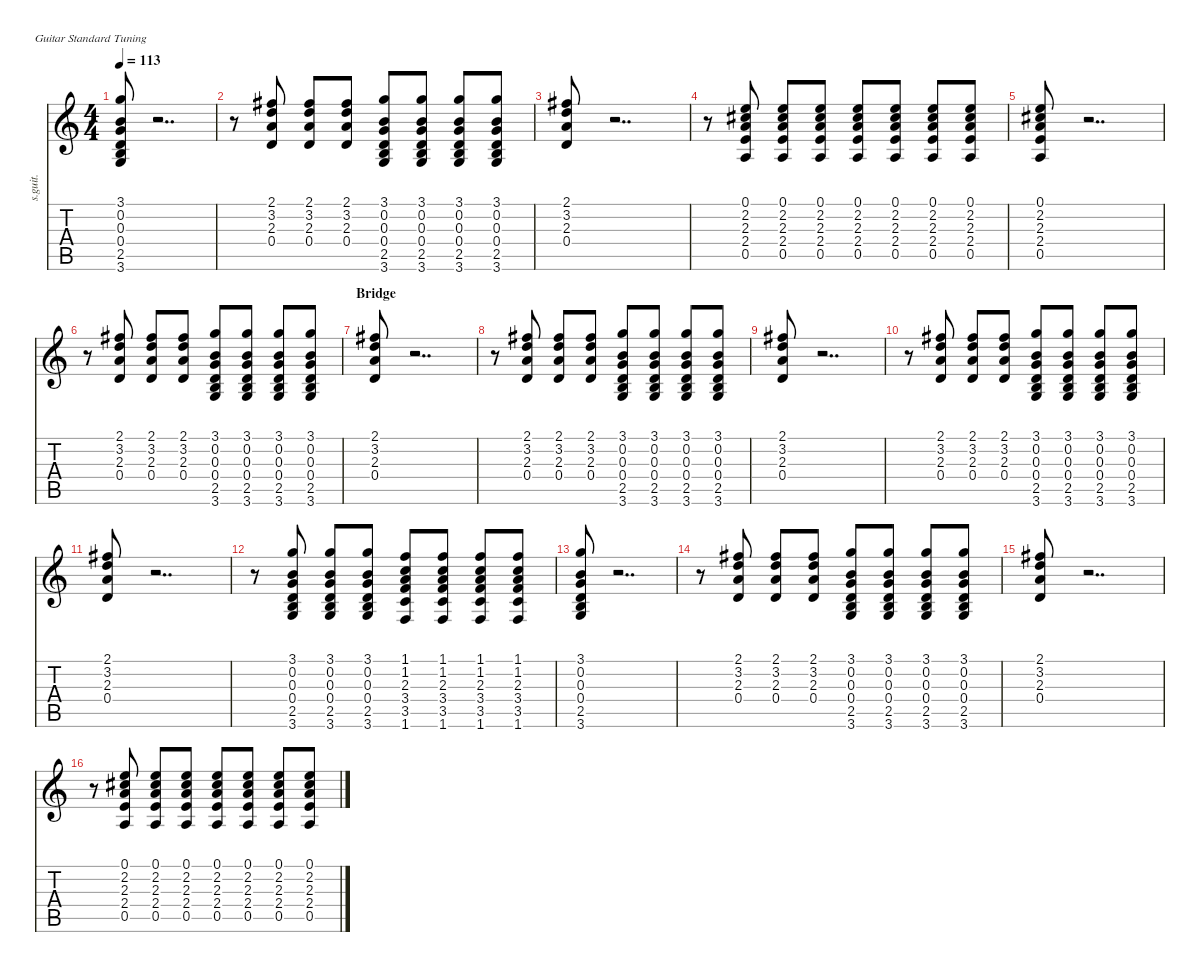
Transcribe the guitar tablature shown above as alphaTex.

\defaultSystemsLayout 4
\hideDynamics
\bracketExtendMode nobrackets
\track ("Guitar (Right)" "s.guit.") {instrument overdrivenguitar}
\staff {score tabs}
\tuning (E4 B3 G3 D3 A2 E2)
\ts (4 4)
\tempo 113
\clef g2
\ks c
(3.1 0.2 0.3 0.4 2.5 3.6).8{lyrics (0 "") lyrics (1 "") lyrics (2 "") lyrics (3 "") lyrics (4 "") dy f} r.2{dd} |
r.8 (2.1{acc #} 3.2 2.3 0.4).8{lyrics (0 "") lyrics (1 "") lyrics (2 "") lyrics (3 "") lyrics (4 "")} (2.1{acc #} 3.2 2.3 0.4).8{lyrics (0 "") lyrics (1 "") lyrics (2 "") lyrics (3 "") lyrics (4 "")} (2.1{acc #} 3.2 2.3 0.4).8{lyrics (0 "") lyrics (1 "") lyrics (2 "") lyrics (3 "") lyrics (4 "")} (3.1 0.2 0.3 0.4 2.5 3.6).8{lyrics (0 "") lyrics (1 "") lyrics (2 "") lyrics (3 "") lyrics (4 "")} (3.1 0.2 0.3 0.4 2.5 3.6).8{lyrics (0 "") lyrics (1 "") lyrics (2 "") lyrics (3 "") lyrics (4 "")} (3.1 0.2 0.3 0.4 2.5 3.6).8{lyrics (0 "") lyrics (1 "") lyrics (2 "") lyrics (3 "") lyrics (4 "")} (3.1 0.2 0.3 0.4 2.5 3.6).8{lyrics (0 "") lyrics (1 "") lyrics (2 "") lyrics (3 "") lyrics (4 "")} |
(2.1{acc #} 3.2 2.3 0.4).8{lyrics (0 "") lyrics (1 "") lyrics (2 "") lyrics (3 "") lyrics (4 "")} r.2{dd} |
r.8 (0.1 2.2{acc #} 2.3 2.4 0.5).8{lyrics (0 "") lyrics (1 "") lyrics (2 "") lyrics (3 "") lyrics (4 "")} (0.1 2.2{acc #} 2.3 2.4 0.5).8{lyrics (0 "") lyrics (1 "") lyrics (2 "") lyrics (3 "") lyrics (4 "")} (0.1 2.2{acc #} 2.3 2.4 0.5).8{lyrics (0 "") lyrics (1 "") lyrics (2 "") lyrics (3 "") lyrics (4 "")} (0.1 2.2{acc #} 2.3 2.4 0.5).8{lyrics (0 "") lyrics (1 "") lyrics (2 "") lyrics (3 "") lyrics (4 "")} (0.1 2.2{acc #} 2.3 2.4 0.5).8{lyrics (0 "") lyrics (1 "") lyrics (2 "") lyrics (3 "") lyrics (4 "")} (0.1 2.2{acc #} 2.3 2.4 0.5).8{lyrics (0 "") lyrics (1 "") lyrics (2 "") lyrics (3 "") lyrics (4 "")} (0.1 2.2{acc #} 2.3 2.4 0.5).8{lyrics (0 "") lyrics (1 "") lyrics (2 "") lyrics (3 "") lyrics (4 "")} |
(0.1 2.2{acc #} 2.3 2.4 0.5).8{lyrics (0 "") lyrics (1 "") lyrics (2 "") lyrics (3 "") lyrics (4 "")} r.2{dd} |
r.8 (2.1{acc #} 3.2 2.3 0.4).8{lyrics (0 "") lyrics (1 "") lyrics (2 "") lyrics (3 "") lyrics (4 "")} (2.1{acc #} 3.2 2.3 0.4).8{lyrics (0 "") lyrics (1 "") lyrics (2 "") lyrics (3 "") lyrics (4 "")} (2.1{acc #} 3.2 2.3 0.4).8{lyrics (0 "") lyrics (1 "") lyrics (2 "") lyrics (3 "") lyrics (4 "")} (3.1 0.2 0.3 0.4 2.5 3.6).8{lyrics (0 "") lyrics (1 "") lyrics (2 "") lyrics (3 "") lyrics (4 "")} (3.1 0.2 0.3 0.4 2.5 3.6).8{lyrics (0 "") lyrics (1 "") lyrics (2 "") lyrics (3 "") lyrics (4 "")} (3.1 0.2 0.3 0.4 2.5 3.6).8{lyrics (0 "") lyrics (1 "") lyrics (2 "") lyrics (3 "") lyrics (4 "")} (3.1 0.2 0.3 0.4 2.5 3.6).8{lyrics (0 "") lyrics (1 "") lyrics (2 "") lyrics (3 "") lyrics (4 "")} |
\section ("" "Bridge")
(2.1{acc #} 3.2 2.3 0.4).8{lyrics (0 "") lyrics (1 "") lyrics (2 "") lyrics (3 "") lyrics (4 "")} r.2{dd} |
r.8 (2.1{acc #} 3.2 2.3 0.4).8{lyrics (0 "") lyrics (1 "") lyrics (2 "") lyrics (3 "") lyrics (4 "")} (2.1{acc #} 3.2 2.3 0.4).8{lyrics (0 "") lyrics (1 "") lyrics (2 "") lyrics (3 "") lyrics (4 "")} (2.1{acc #} 3.2 2.3 0.4).8{lyrics (0 "") lyrics (1 "") lyrics (2 "") lyrics (3 "") lyrics (4 "")} (3.1 0.2 0.3 0.4 2.5 3.6).8{lyrics (0 "") lyrics (1 "") lyrics (2 "") lyrics (3 "") lyrics (4 "")} (3.1 0.2 0.3 0.4 2.5 3.6).8{lyrics (0 "") lyrics (1 "") lyrics (2 "") lyrics (3 "") lyrics (4 "")} (3.1 0.2 0.3 0.4 2.5 3.6).8{lyrics (0 "") lyrics (1 "") lyrics (2 "") lyrics (3 "") lyrics (4 "")} (3.1 0.2 0.3 0.4 2.5 3.6).8{lyrics (0 "") lyrics (1 "") lyrics (2 "") lyrics (3 "") lyrics (4 "")} |
(2.1{acc #} 3.2 2.3 0.4).8{lyrics (0 "") lyrics (1 "") lyrics (2 "") lyrics (3 "") lyrics (4 "")} r.2{dd} |
r.8 (2.1{acc #} 3.2 2.3 0.4).8{lyrics (0 "") lyrics (1 "") lyrics (2 "") lyrics (3 "") lyrics (4 "")} (2.1{acc #} 3.2 2.3 0.4).8{lyrics (0 "") lyrics (1 "") lyrics (2 "") lyrics (3 "") lyrics (4 "")} (2.1{acc #} 3.2 2.3 0.4).8{lyrics (0 "") lyrics (1 "") lyrics (2 "") lyrics (3 "") lyrics (4 "")} (3.1 0.2 0.3 0.4 2.5 3.6).8{lyrics (0 "") lyrics (1 "") lyrics (2 "") lyrics (3 "") lyrics (4 "")} (3.1 0.2 0.3 0.4 2.5 3.6).8{lyrics (0 "") lyrics (1 "") lyrics (2 "") lyrics (3 "") lyrics (4 "")} (3.1 0.2 0.3 0.4 2.5 3.6).8{lyrics (0 "") lyrics (1 "") lyrics (2 "") lyrics (3 "") lyrics (4 "")} (3.1 0.2 0.3 0.4 2.5 3.6).8{lyrics (0 "") lyrics (1 "") lyrics (2 "") lyrics (3 "") lyrics (4 "")} |
(2.1{acc #} 3.2 2.3 0.4).8{lyrics (0 "") lyrics (1 "") lyrics (2 "") lyrics (3 "") lyrics (4 "")} r.2{dd} |
r.8 (3.1 0.2 0.3 0.4 2.5 3.6).8{lyrics (0 "") lyrics (1 "") lyrics (2 "") lyrics (3 "") lyrics (4 "")} (3.1 0.2 0.3 0.4 2.5 3.6).8{lyrics (0 "") lyrics (1 "") lyrics (2 "") lyrics (3 "") lyrics (4 "")} (3.1 0.2 0.3 0.4 2.5 3.6).8{lyrics (0 "") lyrics (1 "") lyrics (2 "") lyrics (3 "") lyrics (4 "")} (1.1 1.2 2.3 3.4 3.5 1.6).8{lyrics (0 "") lyrics (1 "") lyrics (2 "") lyrics (3 "") lyrics (4 "")} (1.1 1.2 2.3 3.4 3.5 1.6).8{lyrics (0 "") lyrics (1 "") lyrics (2 "") lyrics (3 "") lyrics (4 "")} (1.1 1.2 2.3 3.4 3.5 1.6).8{lyrics (0 "") lyrics (1 "") lyrics (2 "") lyrics (3 "") lyrics (4 "")} (1.1 1.2 2.3 3.4 3.5 1.6).8{lyrics (0 "") lyrics (1 "") lyrics (2 "") lyrics (3 "") lyrics (4 "")} |
(3.1 0.2 0.3 0.4 2.5 3.6).8{lyrics (0 "") lyrics (1 "") lyrics (2 "") lyrics (3 "") lyrics (4 "")} r.2{dd} |
r.8 (2.1{acc #} 3.2 2.3 0.4).8{lyrics (0 "") lyrics (1 "") lyrics (2 "") lyrics (3 "") lyrics (4 "")} (2.1{acc #} 3.2 2.3 0.4).8{lyrics (0 "") lyrics (1 "") lyrics (2 "") lyrics (3 "") lyrics (4 "")} (2.1{acc #} 3.2 2.3 0.4).8{lyrics (0 "") lyrics (1 "") lyrics (2 "") lyrics (3 "") lyrics (4 "")} (3.1 0.2 0.3 0.4 2.5 3.6).8{lyrics (0 "") lyrics (1 "") lyrics (2 "") lyrics (3 "") lyrics (4 "")} (3.1 0.2 0.3 0.4 2.5 3.6).8{lyrics (0 "") lyrics (1 "") lyrics (2 "") lyrics (3 "") lyrics (4 "")} (3.1 0.2 0.3 0.4 2.5 3.6).8{lyrics (0 "") lyrics (1 "") lyrics (2 "") lyrics (3 "") lyrics (4 "")} (3.1 0.2 0.3 0.4 2.5 3.6).8{lyrics (0 "") lyrics (1 "") lyrics (2 "") lyrics (3 "") lyrics (4 "")} |
(2.1{acc #} 3.2 2.3 0.4).8{lyrics (0 "") lyrics (1 "") lyrics (2 "") lyrics (3 "") lyrics (4 "")} r.2{dd} |
r.8 (0.1 2.2{acc #} 2.3 2.4 0.5).8{lyrics (0 "") lyrics (1 "") lyrics (2 "") lyrics (3 "") lyrics (4 "")} (0.1 2.2{acc #} 2.3 2.4 0.5).8{lyrics (0 "") lyrics (1 "") lyrics (2 "") lyrics (3 "") lyrics (4 "")} (0.1 2.2{acc #} 2.3 2.4 0.5).8{lyrics (0 "") lyrics (1 "") lyrics (2 "") lyrics (3 "") lyrics (4 "")} (0.1 2.2{acc #} 2.3 2.4 0.5).8{lyrics (0 "") lyrics (1 "") lyrics (2 "") lyrics (3 "") lyrics (4 "")} (0.1 2.2{acc #} 2.3 2.4 0.5).8{lyrics (0 "") lyrics (1 "") lyrics (2 "") lyrics (3 "") lyrics (4 "")} (0.1 2.2{acc #} 2.3 2.4 0.5).8{lyrics (0 "") lyrics (1 "") lyrics (2 "") lyrics (3 "") lyrics (4 "")} (0.1 2.2{acc #} 2.3 2.4 0.5).8{lyrics (0 "") lyrics (1 "") lyrics (2 "") lyrics (3 "") lyrics (4 "")}
